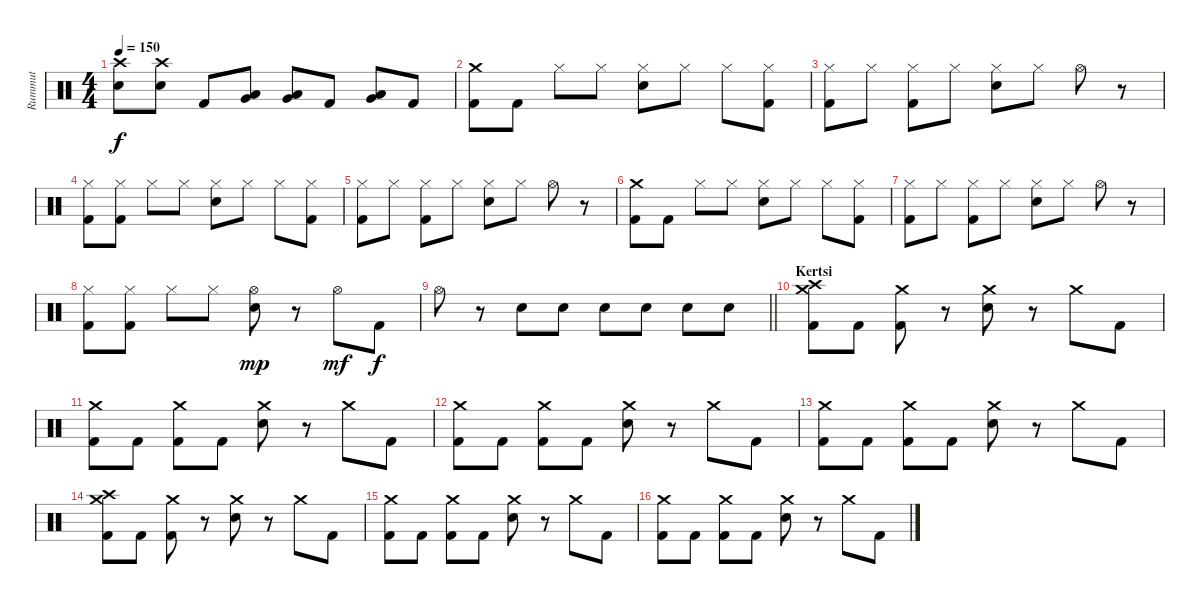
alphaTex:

\track ("Rummut" "Rummut") {instrument percussion}
\staff {score}
\articulation defaults
\ts (4 4)
\tempo 150
\clef neutral
\ks c
("Crash high (hit)" "Electric Snare (hit)").8{dy f} ("Crash high (hit)" "Electric Snare (hit)").8 "Kick (hit) 2".8 ("Low Tom (hit)" "Very Low Tom (hit)").8 ("Low Tom (hit)" "Very Low Tom (hit)").8 "Kick (hit) 2".8 ("Very Low Tom (hit)" "Low Floor Tom (hit)").8 "Kick (hit) 2".8 |
("Crash medium (hit)" "Kick (hit) 2").8 "Kick (hit) 2".8 "Hi-Hat (closed)".8 "Hi-Hat (closed)".8 ("Hi-Hat (closed)" "Electric Snare (hit)").8 "Hi-Hat (closed)".8 "Hi-Hat (closed)".8 ("Hi-Hat (closed)" "Kick (hit) 2").8 |
("Hi-Hat (closed)" "Kick (hit) 2").8 "Hi-Hat (closed)".8 ("Hi-Hat (closed)" "Kick (hit) 2").8 "Hi-Hat (closed)".8 ("Hi-Hat (closed)" "Electric Snare (hit)").8 "Hi-Hat (closed)".8 "Hi-Hat (open)".8 r.8 |
("Hi-Hat (closed)" "Kick (hit) 2").8 ("Hi-Hat (closed)" "Kick (hit) 2").8 "Hi-Hat (closed)".8 "Hi-Hat (closed)".8 ("Hi-Hat (closed)" "Electric Snare (hit)").8 "Hi-Hat (closed)".8 "Hi-Hat (closed)".8 ("Hi-Hat (closed)" "Kick (hit) 2").8 |
("Hi-Hat (closed)" "Kick (hit) 2").8 "Hi-Hat (closed)".8 ("Hi-Hat (closed)" "Kick (hit) 2").8 "Hi-Hat (closed)".8 ("Hi-Hat (closed)" "Electric Snare (hit)").8 "Hi-Hat (closed)".8 "Hi-Hat (open)".8 r.8 |
("Crash medium (hit)" "Kick (hit) 2").8 "Kick (hit) 2".8 "Hi-Hat (closed)".8 "Hi-Hat (closed)".8 ("Hi-Hat (closed)" "Electric Snare (hit)").8 "Hi-Hat (closed)".8 "Hi-Hat (closed)".8 ("Hi-Hat (closed)" "Kick (hit) 2").8 |
("Hi-Hat (closed)" "Kick (hit) 2").8 "Hi-Hat (closed)".8 ("Hi-Hat (closed)" "Kick (hit) 2").8 "Hi-Hat (closed)".8 ("Hi-Hat (closed)" "Electric Snare (hit)").8 "Hi-Hat (closed)".8 "Hi-Hat (open)".8 r.8 |
("Hi-Hat (closed)" "Kick (hit) 2").8 ("Hi-Hat (closed)" "Kick (hit) 2").8 "Hi-Hat (closed)".8 "Hi-Hat (closed)".8 ("Hi-Hat (open)" "Electric Snare (hit)").8{dy mp} r.8 "Hi-Hat (open)".8{dy mf} "Kick (hit) 2".8{dy f} |
\barLineRight lightlight "Hi-Hat (open)".8
r.8 "Electric Snare (hit)".8 "Electric Snare (hit)".8 "Electric Snare (hit)".8 "Electric Snare (hit)".8 "Electric Snare (hit)".8 "Electric Snare (hit)".8 |
\section ("" "Kertsi")
("Crash high (hit)" "Crash medium (hit)" "Kick (hit) 2").8 "Kick (hit) 2".8 ("Crash medium (hit)" "Kick (hit) 2").8 r.8 ("Crash medium (hit)" "Electric Snare (hit)").8 r.8 "Crash medium (hit)".8 "Kick (hit) 2".8 |
("Crash medium (hit)" "Kick (hit) 2").8 "Kick (hit) 2".8 ("Crash medium (hit)" "Kick (hit) 2").8 "Kick (hit) 2".8 ("Crash medium (hit)" "Electric Snare (hit)").8 r.8 "Crash medium (hit)".8 "Kick (hit) 2".8 |
("Crash medium (hit)" "Kick (hit) 2").8 "Kick (hit) 2".8 ("Crash medium (hit)" "Kick (hit) 2").8 "Kick (hit) 2".8 ("Crash medium (hit)" "Electric Snare (hit)").8 r.8 "Crash medium (hit)".8 "Kick (hit) 2".8 |
("Crash medium (hit)" "Kick (hit) 2").8 "Kick (hit) 2".8 ("Crash medium (hit)" "Kick (hit) 2").8 "Kick (hit) 2".8 ("Crash medium (hit)" "Electric Snare (hit)").8 r.8 "Crash medium (hit)".8 "Kick (hit) 2".8 |
("Crash high (hit)" "Crash medium (hit)" "Kick (hit) 2").8 "Kick (hit) 2".8 ("Crash medium (hit)" "Kick (hit) 2").8 r.8 ("Crash medium (hit)" "Electric Snare (hit)").8 r.8 "Crash medium (hit)".8 "Kick (hit) 2".8 |
("Crash medium (hit)" "Kick (hit) 2").8 "Kick (hit) 2".8 ("Crash medium (hit)" "Kick (hit) 2").8 "Kick (hit) 2".8 ("Crash medium (hit)" "Electric Snare (hit)").8 r.8 "Crash medium (hit)".8 "Kick (hit) 2".8 |
("Crash medium (hit)" "Kick (hit) 2").8 "Kick (hit) 2".8 ("Crash medium (hit)" "Kick (hit) 2").8 "Kick (hit) 2".8 ("Crash medium (hit)" "Electric Snare (hit)").8 r.8 "Crash medium (hit)".8 "Kick (hit) 2".8
